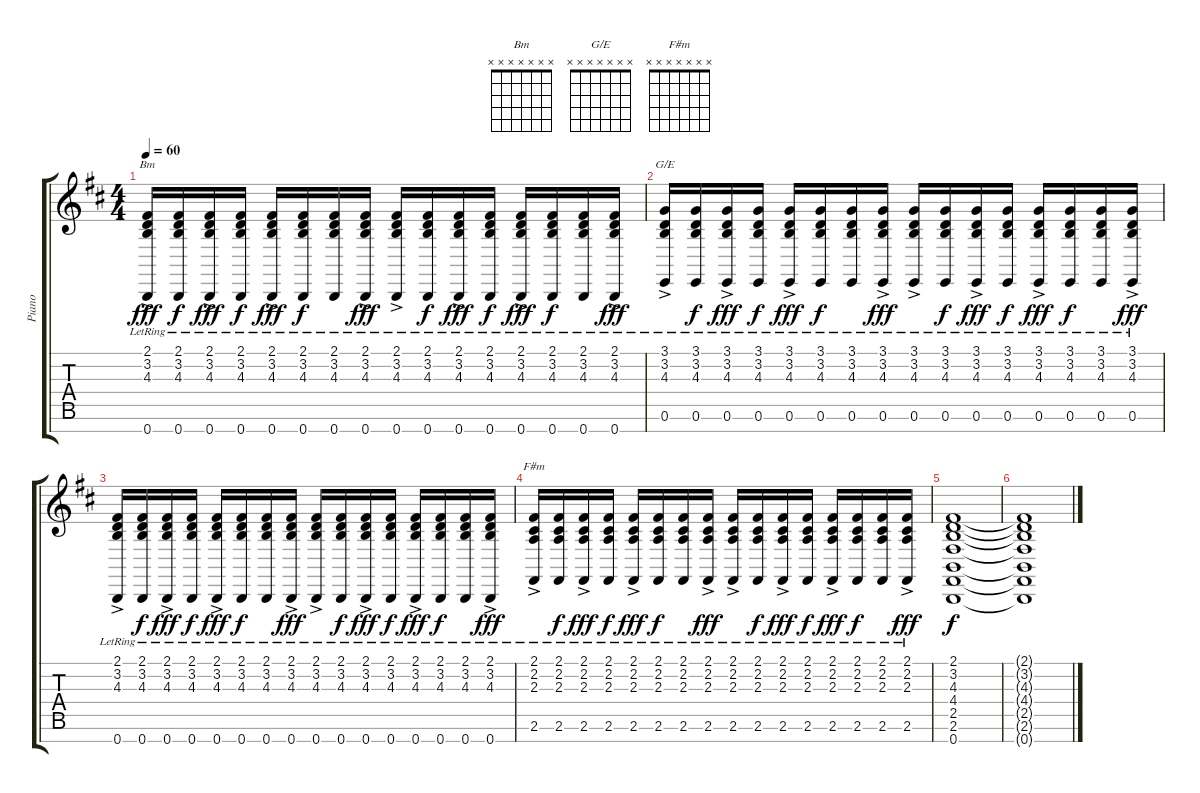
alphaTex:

\track ("Piano" "Piano") {instrument acousticgrandpiano}
\staff {score tabs}
\tuning (E4 B3 G3 D3 A2 E2 B1) {hide}
\chord ("Bm" x x x x x x x)
\chord ("G/E" x x x x x x x)
\chord ("F#m" x x x x x x x)
\ts (4 4)
\tempo 60
\clef g2
\ks bminor
(2.1{ac lr} 3.2{ac lr} 4.3{ac lr} 0.7{ac lr}).16{ch "Bm" dy fff} (2.1{lr} 3.2{lr} 4.3{lr} 0.7{lr}).16{dy f} (2.1{ac lr} 3.2{ac lr} 4.3{ac lr} 0.7{ac lr}).16{dy fff} (2.1{lr} 3.2{lr} 4.3{lr} 0.7{lr}).16{dy f} (2.1{ac lr} 3.2{ac lr} 4.3{ac lr} 0.7{ac lr}).16{dy fff} (2.1{lr} 3.2{lr} 4.3{lr} 0.7{lr}).16{dy f} (2.1{lr} 3.2{lr} 4.3{lr} 0.7{lr}).16 (2.1{ac lr} 3.2{ac lr} 4.3{ac lr} 0.7{ac lr}).16{dy fff} (2.1{ac lr} 3.2{ac lr} 4.3{ac lr} 0.7{ac lr}).16 (2.1{lr} 3.2{lr} 4.3{lr} 0.7{lr}).16{dy f} (2.1{ac lr} 3.2{ac lr} 4.3{ac lr} 0.7{ac lr}).16{dy fff} (2.1{lr} 3.2{lr} 4.3{lr} 0.7{lr}).16{dy f} (2.1{ac lr} 3.2{ac lr} 4.3{ac lr} 0.7{ac lr}).16{dy fff} (2.1{lr} 3.2{lr} 4.3{lr} 0.7{lr}).16{dy f} (2.1{lr} 3.2{lr} 4.3{lr} 0.7{lr}).16 (2.1{ac lr} 3.2{ac lr} 4.3{ac lr} 0.7{ac lr}).16{dy fff} |
(3.1{ac lr} 3.2{ac lr} 4.3{ac lr} 0.6{ac lr}).16{ch "G/E"} (3.1{lr} 3.2{lr} 4.3{lr} 0.6{lr}).16{dy f} (3.1{ac lr} 3.2{ac lr} 4.3{ac lr} 0.6{ac lr}).16{dy fff} (3.1{lr} 3.2{lr} 4.3{lr} 0.6{lr}).16{dy f} (3.1{ac lr} 3.2{ac lr} 4.3{ac lr} 0.6{ac lr}).16{dy fff} (3.1{lr} 3.2{lr} 4.3{lr} 0.6{lr}).16{dy f} (3.1{lr} 3.2{lr} 4.3{lr} 0.6{lr}).16 (3.1{ac lr} 3.2{ac lr} 4.3{ac lr} 0.6{ac lr}).16{dy fff} (3.1{ac lr} 3.2{ac lr} 4.3{ac lr} 0.6{ac lr}).16 (3.1{lr} 3.2{lr} 4.3{lr} 0.6{lr}).16{dy f} (3.1{ac lr} 3.2{ac lr} 4.3{ac lr} 0.6{ac lr}).16{dy fff} (3.1{lr} 3.2{lr} 4.3{lr} 0.6{lr}).16{dy f} (3.1{ac lr} 3.2{ac lr} 4.3{ac lr} 0.6{ac lr}).16{dy fff} (3.1{lr} 3.2{lr} 4.3{lr} 0.6{lr}).16{dy f} (3.1{lr} 3.2{lr} 4.3{lr} 0.6{lr}).16 (3.1{ac lr} 3.2{ac lr} 4.3{ac lr} 0.6{ac lr}).16{dy fff} |
(2.1{ac lr} 3.2{ac lr} 4.3{ac lr} 0.7{ac lr}).16 (2.1{lr} 3.2{lr} 4.3{lr} 0.7{lr}).16{dy f} (2.1{ac lr} 3.2{ac lr} 4.3{ac lr} 0.7{ac lr}).16{dy fff} (2.1{lr} 3.2{lr} 4.3{lr} 0.7{lr}).16{dy f} (2.1{ac lr} 3.2{ac lr} 4.3{ac lr} 0.7{ac lr}).16{dy fff} (2.1{lr} 3.2{lr} 4.3{lr} 0.7{lr}).16{dy f} (2.1{lr} 3.2{lr} 4.3{lr} 0.7{lr}).16 (2.1{ac lr} 3.2{ac lr} 4.3{ac lr} 0.7{ac lr}).16{dy fff} (2.1{ac lr} 3.2{ac lr} 4.3{ac lr} 0.7{ac lr}).16 (2.1{lr} 3.2{lr} 4.3{lr} 0.7{lr}).16{dy f} (2.1{ac lr} 3.2{ac lr} 4.3{ac lr} 0.7{ac lr}).16{dy fff} (2.1{lr} 3.2{lr} 4.3{lr} 0.7{lr}).16{dy f} (2.1{ac lr} 3.2{ac lr} 4.3{ac lr} 0.7{ac lr}).16{dy fff} (2.1{lr} 3.2{lr} 4.3{lr} 0.7{lr}).16{dy f} (2.1{lr} 3.2{lr} 4.3{lr} 0.7{lr}).16 (2.1{ac lr} 3.2{ac lr} 4.3{ac lr} 0.7{ac lr}).16{dy fff} |
(2.1{ac lr} 2.2{ac lr} 2.3{ac lr} 2.6{ac lr}).16{ch "F#m"} (2.1{lr} 2.2{lr} 2.3{lr} 2.6{lr}).16{dy f} (2.1{ac lr} 2.2{ac lr} 2.3{ac lr} 2.6{ac lr}).16{dy fff} (2.1{lr} 2.2{lr} 2.3{lr} 2.6{lr}).16{dy f} (2.1{ac lr} 2.2{ac lr} 2.3{ac lr} 2.6{ac lr}).16{dy fff} (2.1{lr} 2.2{lr} 2.3{lr} 2.6{lr}).16{dy f} (2.1{lr} 2.2{lr} 2.3{lr} 2.6{lr}).16 (2.1{ac lr} 2.2{ac lr} 2.3{ac lr} 2.6{ac lr}).16{dy fff} (2.1{ac lr} 2.2{ac lr} 2.3{ac lr} 2.6{ac lr}).16 (2.1{lr} 2.2{lr} 2.3{lr} 2.6{lr}).16{dy f} (2.1{ac lr} 2.2{ac lr} 2.3{ac lr} 2.6{ac lr}).16{dy fff} (2.1{lr} 2.2{lr} 2.3{lr} 2.6{lr}).16{dy f} (2.1{ac lr} 2.2{ac lr} 2.3{ac lr} 2.6{ac lr}).16{dy fff} (2.1{lr} 2.2{lr} 2.3{lr} 2.6{lr}).16{dy f} (2.1{lr} 2.2{lr} 2.3{lr} 2.6{lr}).16 (2.1{ac lr} 2.2{ac lr} 2.3{ac lr} 2.6{ac lr}).16{dy fff} |
(2.1 3.2 4.3 4.4 2.5 2.6 0.7).1{dy f} |
(2.1{t} 3.2{t} 4.3{t} 4.4{t} 2.5{t} 2.6{t} 0.7{t}).1
